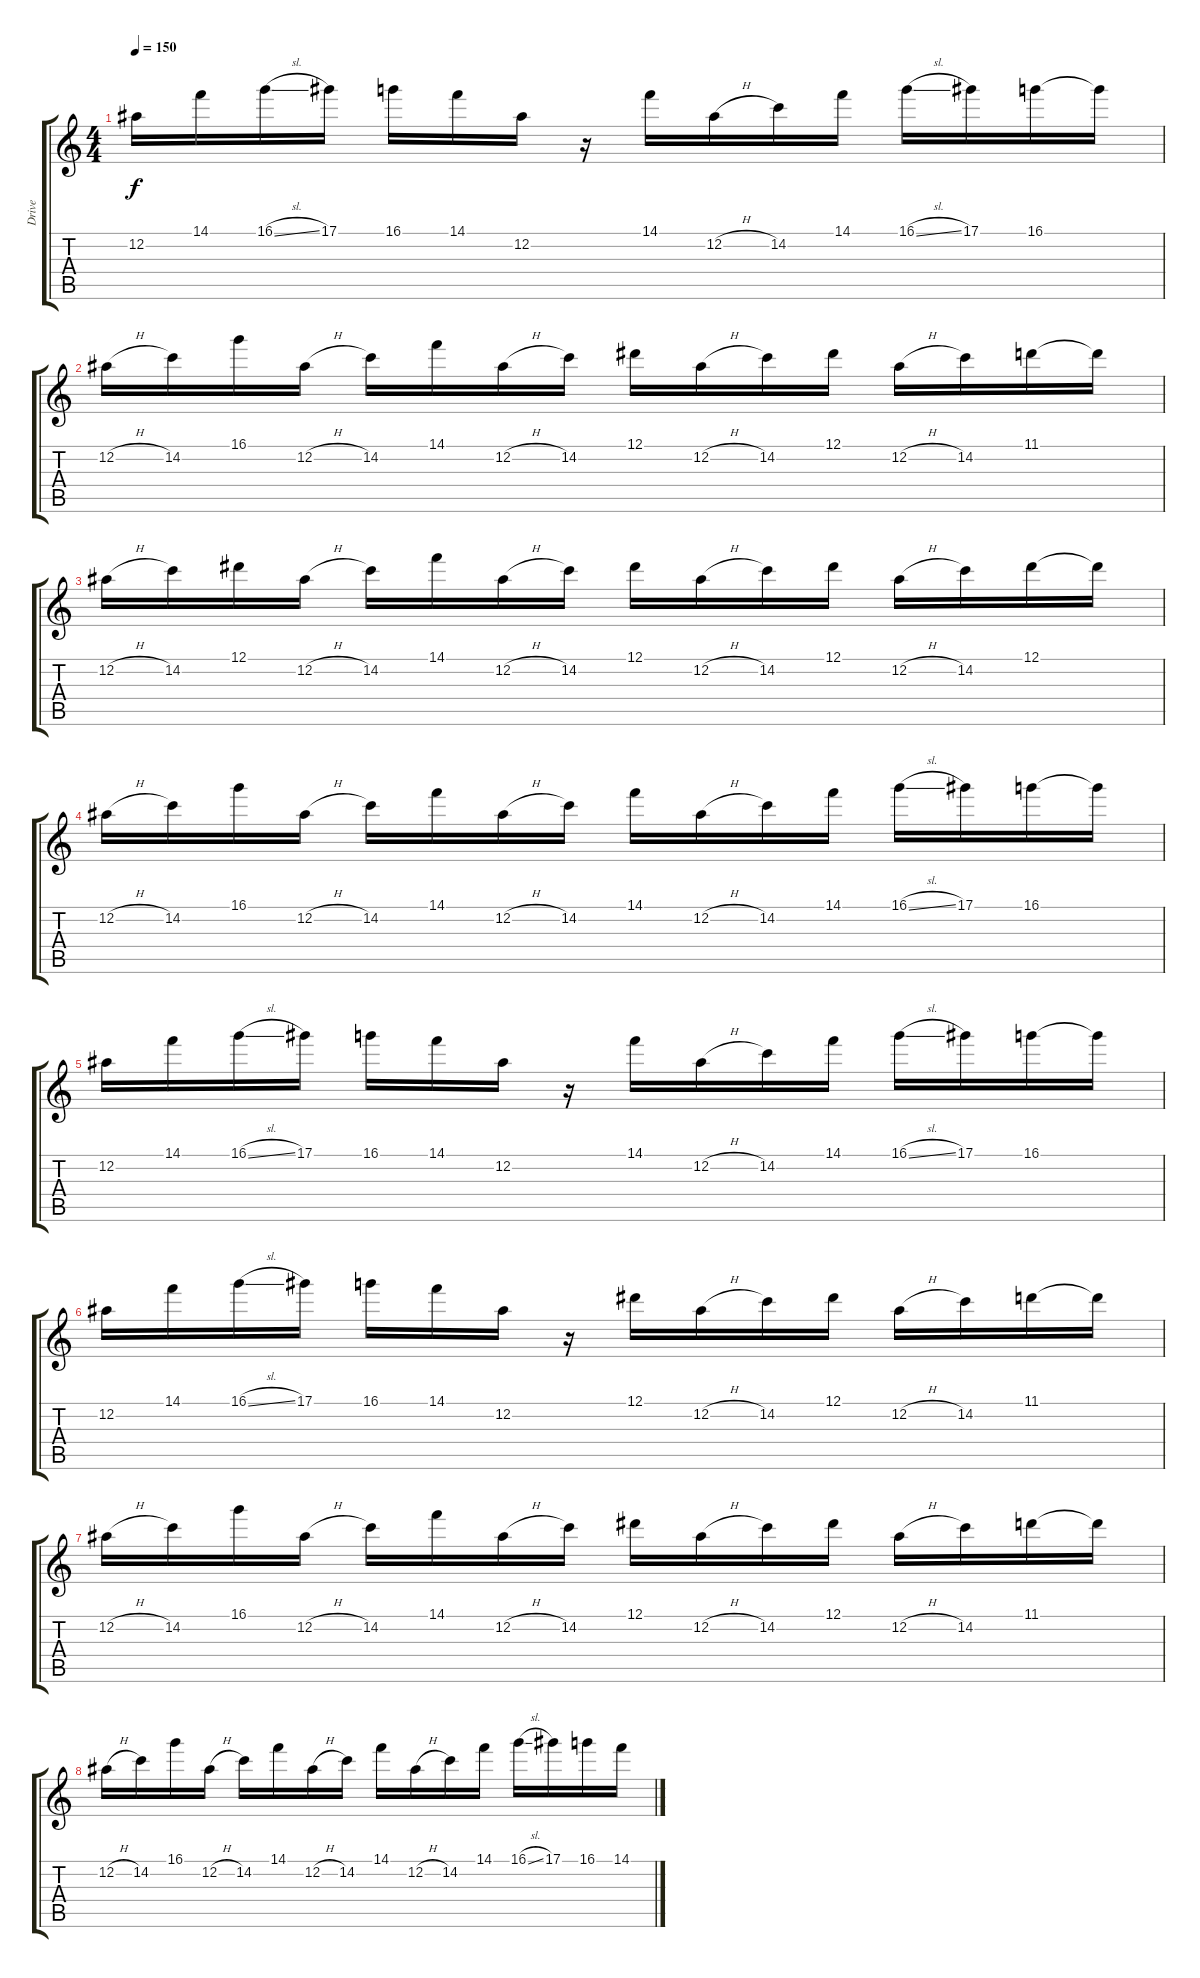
\track ("Drive" "Drive") {instrument overdrivenguitar}
\staff {score tabs}
\tuning (Eb4 Bb3 F3 Db3 Ab2 Eb2) {hide}
\ts (4 4)
\tempo 150
\clef g2
\ks c
12.2.16{dy f} 14.1.16 16.1{sl}.16 17.1.16 16.1.16 14.1.16 12.2.16 r.16 14.1.16 12.2{h}.16 14.2.16 14.1.16 16.1{sl}.16 17.1.16 16.1.16 16.1{t}.16 |
12.2{h}.16 14.2.16 16.1.16 12.2{h}.16 14.2.16 14.1.16 12.2{h}.16 14.2.16 12.1.16 12.2{h}.16 14.2.16 12.1.16 12.2{h}.16 14.2.16 11.1.16 11.1{t}.16 |
12.2{h}.16 14.2.16 12.1.16 12.2{h}.16 14.2.16 14.1.16 12.2{h}.16 14.2.16 12.1.16 12.2{h}.16 14.2.16 12.1.16 12.2{h}.16 14.2.16 12.1.16 12.1{t}.16 |
12.2{h}.16 14.2.16 16.1.16 12.2{h}.16 14.2.16 14.1.16 12.2{h}.16 14.2.16 14.1.16 12.2{h}.16 14.2.16 14.1.16 16.1{sl}.16 17.1.16 16.1.16 16.1{t}.16 |
12.2.16 14.1.16 16.1{sl}.16 17.1.16 16.1.16 14.1.16 12.2.16 r.16 14.1.16 12.2{h}.16 14.2.16 14.1.16 16.1{sl}.16 17.1.16 16.1.16 16.1{t}.16 |
12.2.16 14.1.16 16.1{sl}.16 17.1.16 16.1.16 14.1.16 12.2.16 r.16 12.1.16 12.2{h}.16 14.2.16 12.1.16 12.2{h}.16 14.2.16 11.1.16 11.1{t}.16 |
12.2{h}.16 14.2.16 16.1.16 12.2{h}.16 14.2.16 14.1.16 12.2{h}.16 14.2.16 12.1.16 12.2{h}.16 14.2.16 12.1.16 12.2{h}.16 14.2.16 11.1.16 11.1{t}.16 |
12.2{h}.16 14.2.16 16.1.16 12.2{h}.16 14.2.16 14.1.16 12.2{h}.16 14.2.16 14.1.16 12.2{h}.16 14.2.16 14.1.16 16.1{sl}.16 17.1.16 16.1.16 14.1.16
